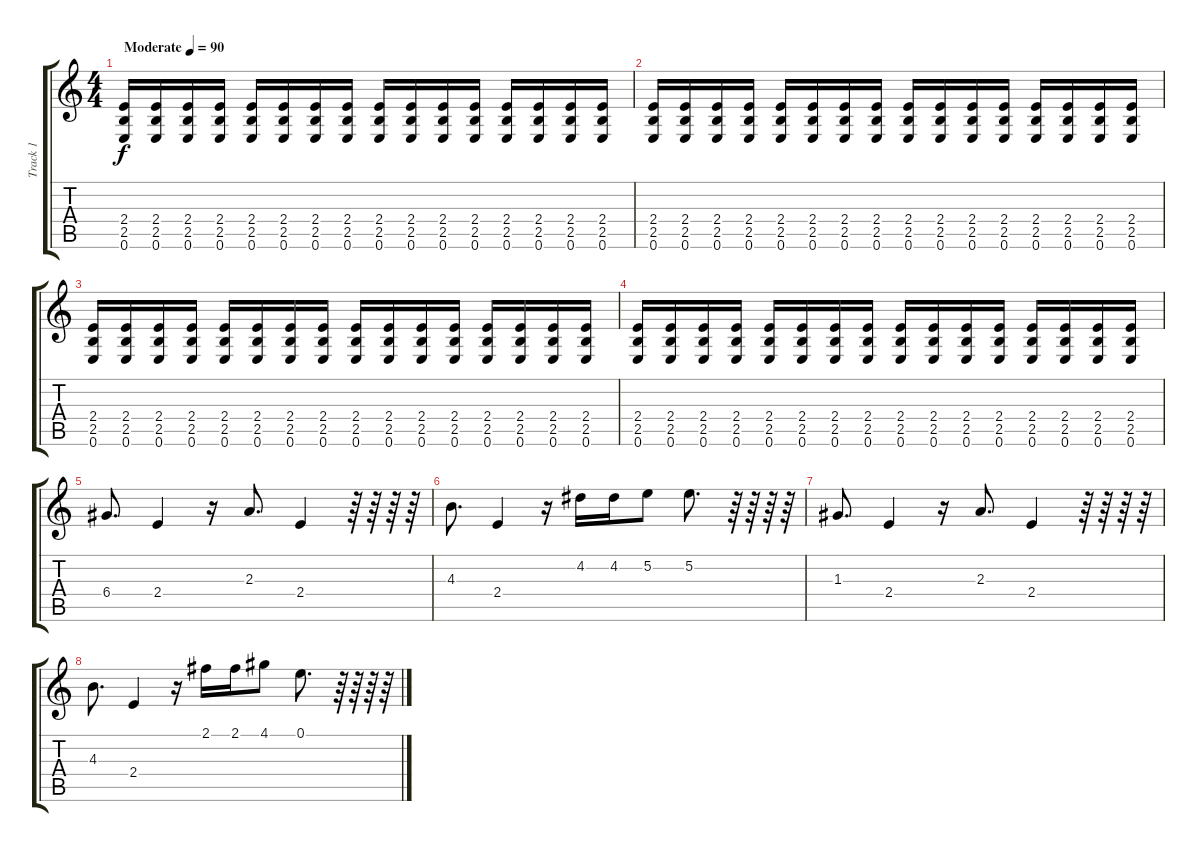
\track ("Track 1" "Track 1") {instrument distortionguitar}
\staff {score tabs}
\tuning (E4 B3 G3 D3 A2 E2) {hide}
\ts (4 4)
\tempo (90 "Moderate")
\clef g2
\ks c
(2.4 2.5 0.6).16{dy f instrument distortionguitar} (2.4 2.5 0.6).16 (2.4 2.5 0.6).16 (2.4 2.5 0.6).16 (2.4 2.5 0.6).16 (2.4 2.5 0.6).16 (2.4 2.5 0.6).16 (2.4 2.5 0.6).16 (2.4 2.5 0.6).16 (2.4 2.5 0.6).16 (2.4 2.5 0.6).16 (2.4 2.5 0.6).16 (2.4 2.5 0.6).16 (2.4 2.5 0.6).16 (2.4 2.5 0.6).16 (2.4 2.5 0.6).16 |
(2.4 2.5 0.6).16 (2.4 2.5 0.6).16 (2.4 2.5 0.6).16 (2.4 2.5 0.6).16 (2.4 2.5 0.6).16 (2.4 2.5 0.6).16 (2.4 2.5 0.6).16 (2.4 2.5 0.6).16 (2.4 2.5 0.6).16 (2.4 2.5 0.6).16 (2.4 2.5 0.6).16 (2.4 2.5 0.6).16 (2.4 2.5 0.6).16 (2.4 2.5 0.6).16 (2.4 2.5 0.6).16 (2.4 2.5 0.6).16 |
(2.4 2.5 0.6).16 (2.4 2.5 0.6).16 (2.4 2.5 0.6).16 (2.4 2.5 0.6).16 (2.4 2.5 0.6).16 (2.4 2.5 0.6).16 (2.4 2.5 0.6).16 (2.4 2.5 0.6).16 (2.4 2.5 0.6).16 (2.4 2.5 0.6).16 (2.4 2.5 0.6).16 (2.4 2.5 0.6).16 (2.4 2.5 0.6).16 (2.4 2.5 0.6).16 (2.4 2.5 0.6).16 (2.4 2.5 0.6).16 |
(2.4 2.5 0.6).16 (2.4 2.5 0.6).16 (2.4 2.5 0.6).16 (2.4 2.5 0.6).16 (2.4 2.5 0.6).16 (2.4 2.5 0.6).16 (2.4 2.5 0.6).16 (2.4 2.5 0.6).16 (2.4 2.5 0.6).16 (2.4 2.5 0.6).16 (2.4 2.5 0.6).16 (2.4 2.5 0.6).16 (2.4 2.5 0.6).16 (2.4 2.5 0.6).16 (2.4 2.5 0.6).16 (2.4 2.5 0.6).16 |
6.4.8{d} 2.4.4 r.16 2.3.8{d} 2.4.4 r.64 r.64 r.64 r.64 |
4.3.8{d} 2.4.4 r.16 4.2.16 4.2.16 5.2.8 5.2.8{d} r.64 r.64 r.64 r.64 |
1.3.8{d} 2.4.4 r.16 2.3.8{d} 2.4.4 r.64 r.64 r.64 r.64 |
4.3.8{d} 2.4.4 r.16 2.1.16 2.1.16 4.1.8 0.1.8{d} r.64 r.64 r.64 r.64
